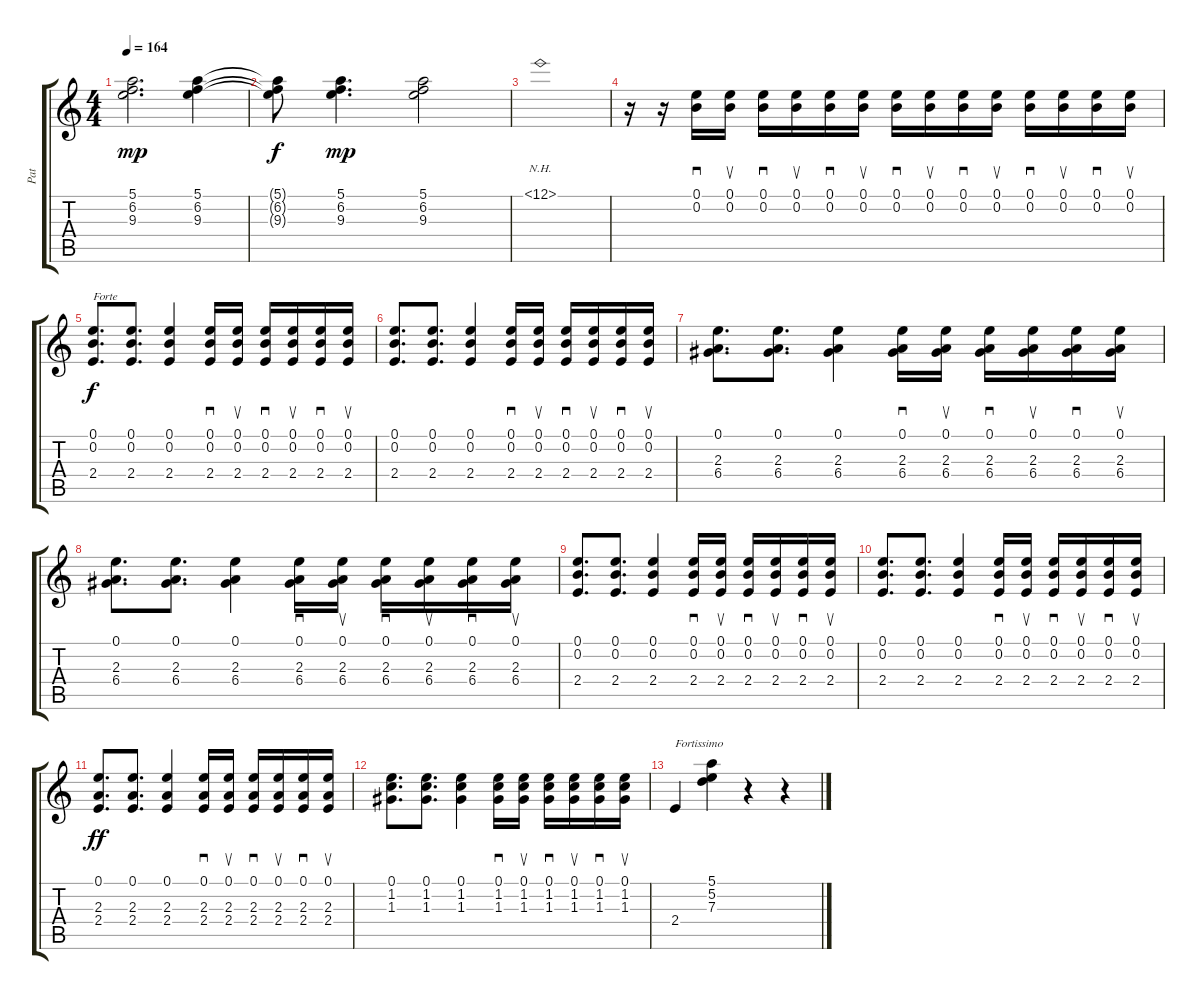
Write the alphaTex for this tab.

\track ("Pat" "Pat") {instrument acousticguitarsteel}
\staff {score tabs}
\tuning (E4 B3 G3 D3 A2 E2) {hide}
\ts (4 4)
\tempo 164
\clef g2
\ks c
(5.1 6.2 9.3).2{d dy mp} (5.1 6.2 9.3).4 |
(5.1{t} 6.2{t} 9.3{t}).8{dy f} (5.1 6.2 9.3).4{d dy mp} (5.1 6.2 9.3).2 |
12.1{nh}.1 |
r.16 r.16 (0.1 0.2).16{sd} (0.1 0.2).16{su} (0.1 0.2).16{sd} (0.1 0.2).16{su} (0.1 0.2).16{sd} (0.1 0.2).16{su} (0.1 0.2).16{sd} (0.1 0.2).16{su} (0.1 0.2).16{sd} (0.1 0.2).16{su} (0.1 0.2).16{sd} (0.1 0.2).16{su} (0.1 0.2).16{sd} (0.1 0.2).16{su} |
(0.1 0.2 2.4).8{d txt "Forte" dy f} (0.1 0.2 2.4).8{d} (0.1 0.2 2.4).4 (0.1 0.2 2.4).16{sd} (0.1 0.2 2.4).16{su} (0.1 0.2 2.4).16{sd} (0.1 0.2 2.4).16{su} (0.1 0.2 2.4).16{sd} (0.1 0.2 2.4).16{su} |
(0.1 0.2 2.4).8{d} (0.1 0.2 2.4).8{d} (0.1 0.2 2.4).4 (0.1 0.2 2.4).16{sd} (0.1 0.2 2.4).16{su} (0.1 0.2 2.4).16{sd} (0.1 0.2 2.4).16{su} (0.1 0.2 2.4).16{sd} (0.1 0.2 2.4).16{su} |
(0.1 2.3 6.4).8{d} (0.1 2.3 6.4).8{d} (0.1 2.3 6.4).4 (0.1 2.3 6.4).16{sd} (0.1 2.3 6.4).16{su} (0.1 2.3 6.4).16{sd} (0.1 2.3 6.4).16{su} (0.1 2.3 6.4).16{sd} (0.1 2.3 6.4).16{su} |
(0.1 2.3 6.4).8{d} (0.1 2.3 6.4).8{d} (0.1 2.3 6.4).4 (0.1 2.3 6.4).16{sd} (0.1 2.3 6.4).16{su} (0.1 2.3 6.4).16{sd} (0.1 2.3 6.4).16{su} (0.1 2.3 6.4).16{sd} (0.1 2.3 6.4).16{su} |
(0.1 0.2 2.4).8{d} (0.1 0.2 2.4).8{d} (0.1 0.2 2.4).4 (0.1 0.2 2.4).16{sd} (0.1 0.2 2.4).16{su} (0.1 0.2 2.4).16{sd} (0.1 0.2 2.4).16{su} (0.1 0.2 2.4).16{sd} (0.1 0.2 2.4).16{su} |
(0.1 0.2 2.4).8{d} (0.1 0.2 2.4).8{d} (0.1 0.2 2.4).4 (0.1 0.2 2.4).16{sd} (0.1 0.2 2.4).16{su} (0.1 0.2 2.4).16{sd} (0.1 0.2 2.4).16{su} (0.1 0.2 2.4).16{sd} (0.1 0.2 2.4).16{su} |
(0.1 2.3 2.4).8{d dy ff} (0.1 2.3 2.4).8{d} (0.1 2.3 2.4).4 (0.1 2.3 2.4).16{sd} (0.1 2.3 2.4).16{su} (0.1 2.3 2.4).16{sd} (0.1 2.3 2.4).16{su} (0.1 2.3 2.4).16{sd} (0.1 2.3 2.4).16{su} |
(0.1 1.2 1.3).8{d} (0.1 1.2 1.3).8{d} (0.1 1.2 1.3).4 (0.1 1.2 1.3).16{sd} (0.1 1.2 1.3).16{su} (0.1 1.2 1.3).16{sd} (0.1 1.2 1.3).16{su} (0.1 1.2 1.3).16{sd} (0.1 1.2 1.3).16{su} |
2.4.4{txt "Fortissimo"} (5.1 5.2 7.3).4 r.4 r.4
